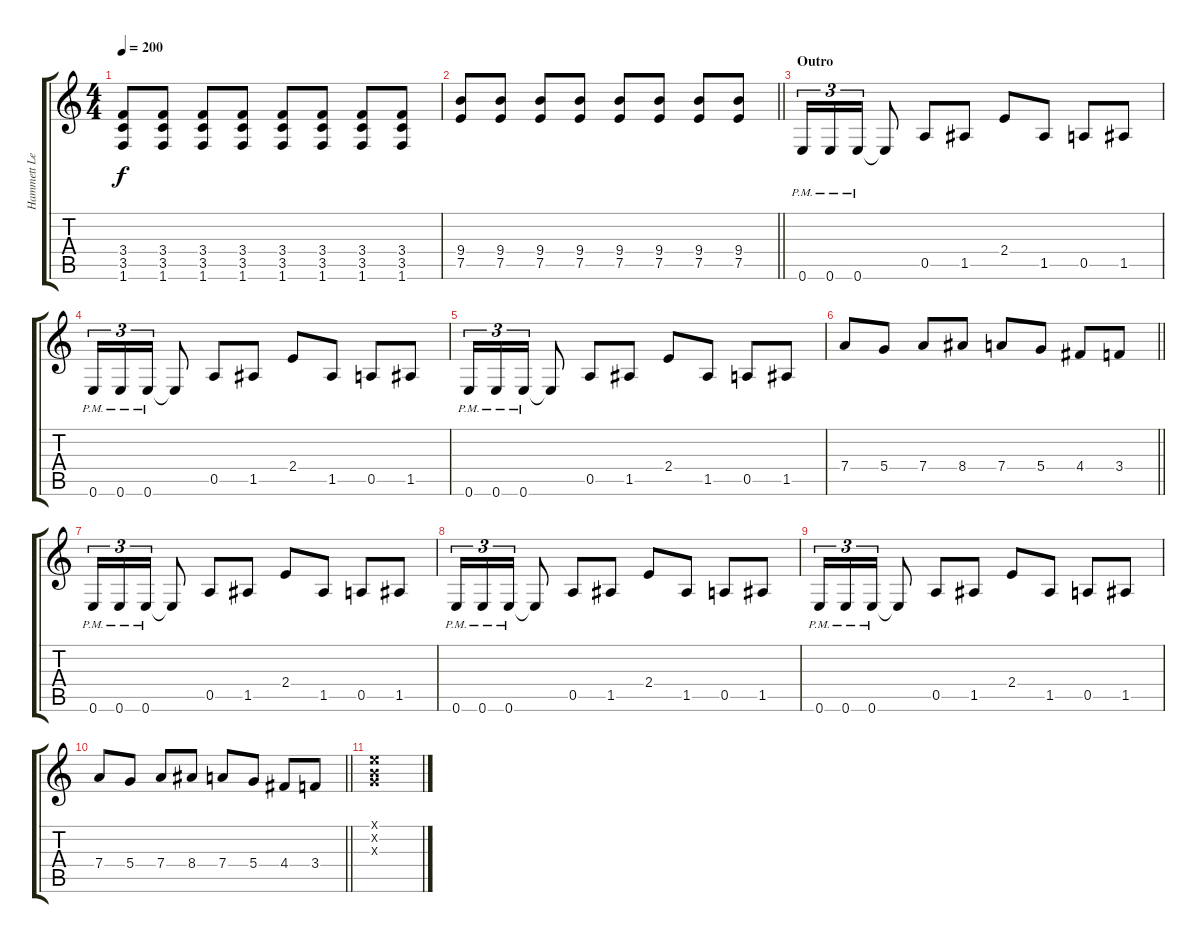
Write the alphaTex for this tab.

\track ("Hammett Lead" "Hammett Le") {instrument distortionguitar}
\staff {score tabs}
\tuning (E4 B3 G3 D3 A2 E2) {hide}
\ts (4 4)
\tempo 200
\clef g2
\ks c
(3.4 3.5 1.6).8{dy f} (3.4 3.5 1.6).8 (3.4 3.5 1.6).8 (3.4 3.5 1.6).8 (3.4 3.5 1.6).8 (3.4 3.5 1.6).8 (3.4 3.5 1.6).8 (3.4 3.5 1.6).8 |
\barLineRight lightlight
(9.4 7.5).8 (9.4 7.5).8 (9.4 7.5).8 (9.4 7.5).8 (9.4 7.5).8 (9.4 7.5).8 (9.4 7.5).8 (9.4 7.5).8 |
\section ("" "Outro")
0.6{pm}.16{tu (3 2)} 0.6{pm}.16{tu (3 2)} 0.6{pm}.16{tu (3 2)} 0.6{t}.8 0.5.8 1.5.8 2.4.8 1.5.8 0.5.8 1.5.8 |
0.6{pm}.16{tu (3 2)} 0.6{pm}.16{tu (3 2)} 0.6{pm}.16{tu (3 2)} 0.6{t}.8 0.5.8 1.5.8 2.4.8 1.5.8 0.5.8 1.5.8 |
0.6{pm}.16{tu (3 2)} 0.6{pm}.16{tu (3 2)} 0.6{pm}.16{tu (3 2)} 0.6{t}.8 0.5.8 1.5.8 2.4.8 1.5.8 0.5.8 1.5.8 |
\barLineRight lightlight
7.4.8 5.4.8 7.4.8 8.4.8 7.4.8 5.4.8 4.4.8 3.4.8 |
0.6{pm}.16{tu (3 2)} 0.6{pm}.16{tu (3 2)} 0.6{pm}.16{tu (3 2)} 0.6{t}.8 0.5.8 1.5.8 2.4.8 1.5.8 0.5.8 1.5.8 |
0.6{pm}.16{tu (3 2)} 0.6{pm}.16{tu (3 2)} 0.6{pm}.16{tu (3 2)} 0.6{t}.8 0.5.8 1.5.8 2.4.8 1.5.8 0.5.8 1.5.8 |
0.6{pm}.16{tu (3 2)} 0.6{pm}.16{tu (3 2)} 0.6{pm}.16{tu (3 2)} 0.6{t}.8 0.5.8 1.5.8 2.4.8 1.5.8 0.5.8 1.5.8 |
\barLineRight lightlight
7.4.8 5.4.8 7.4.8 8.4.8 7.4.8 5.4.8 4.4.8 3.4.8 |
(0.1{x} 0.2{x} 0.3{x}).1
